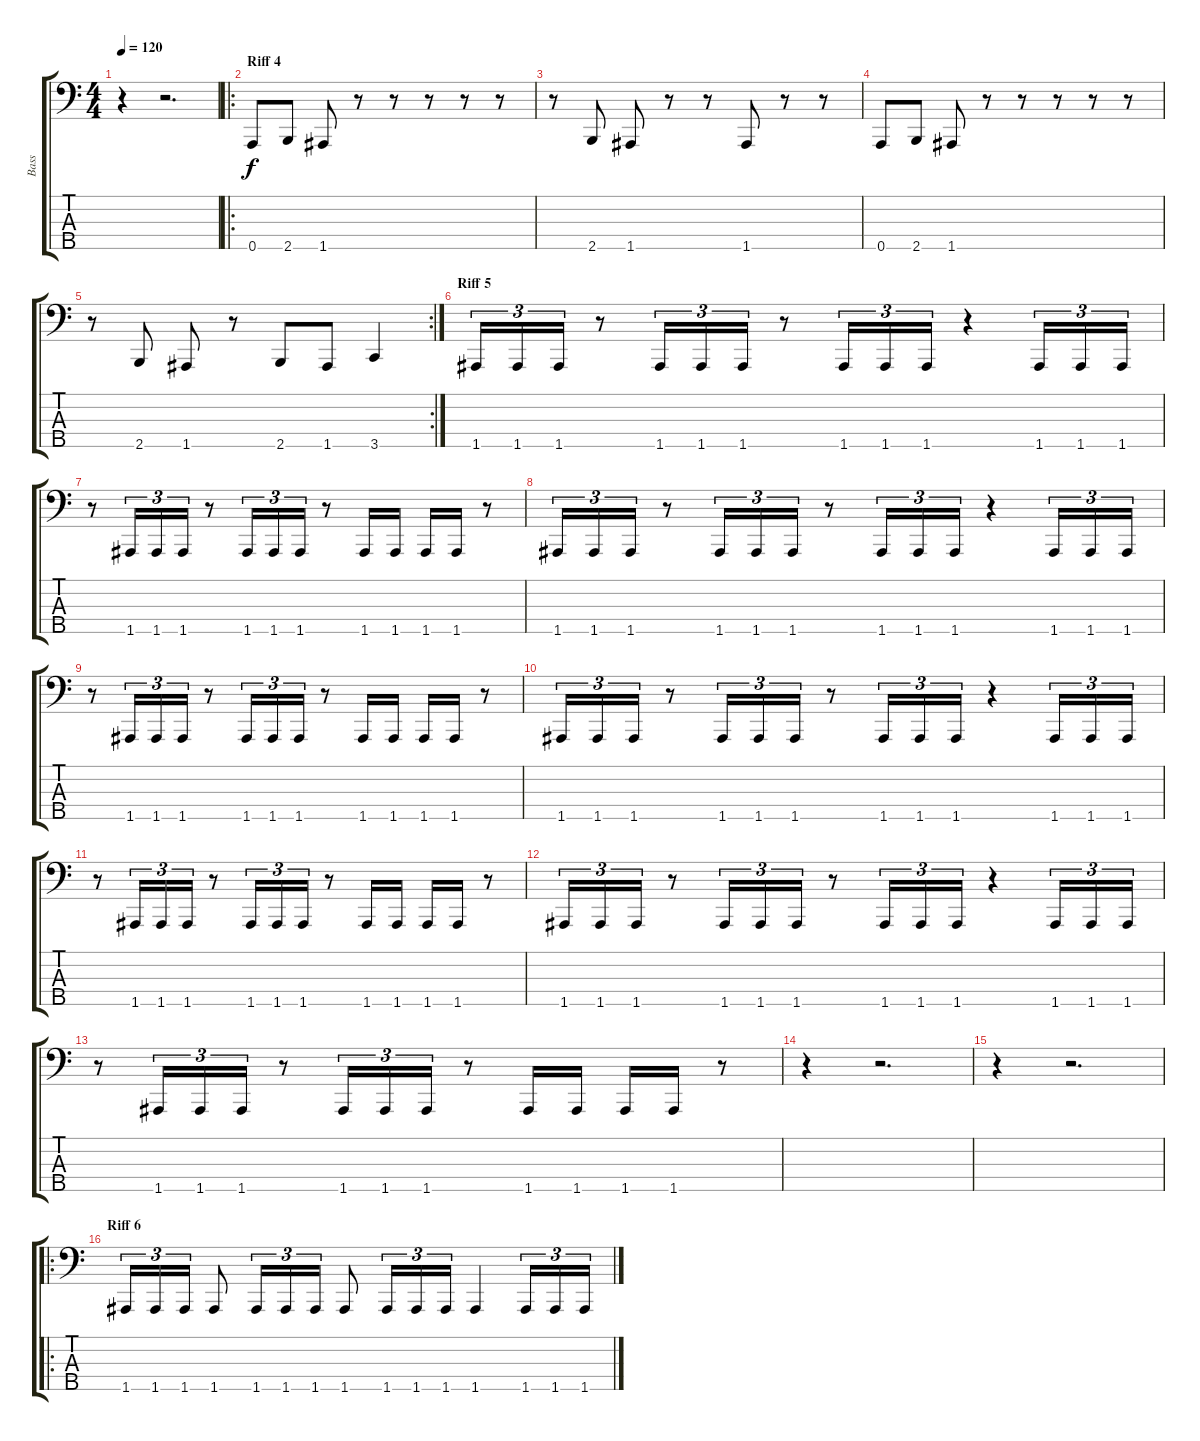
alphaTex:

\track ("Bass" "Bass") {instrument electricbasspick}
\staff {score tabs}
\tuning (G2 D2 A1 E1 A0) {hide}
\ts (4 4)
\tempo 120
\clef f4
\ks c
r.4{dy f} r.2{d} |
\ro
\section ("" "Riff 4")
0.5.8 2.5.8 1.5.8 r.8 r.8 r.8 r.8 r.8 |
r.8 2.5.8 1.5.8 r.8 r.8 1.5.8 r.8 r.8 |
0.5.8 2.5.8 1.5.8 r.8 r.8 r.8 r.8 r.8 |
\rc 2
r.8 2.5.8 1.5.8 r.8 2.5.8 1.5.8 3.5.4 |
\section ("" "Riff 5")
1.5.16{tu (3 2)} 1.5.16{tu (3 2)} 1.5.16{tu (3 2)} r.8 1.5.16{tu (3 2)} 1.5.16{tu (3 2)} 1.5.16{tu (3 2)} r.8 1.5.16{tu (3 2)} 1.5.16{tu (3 2)} 1.5.16{tu (3 2)} r.4 1.5.16{tu (3 2)} 1.5.16{tu (3 2)} 1.5.16{tu (3 2)} |
r.8 1.5.16{tu (3 2)} 1.5.16{tu (3 2)} 1.5.16{tu (3 2)} r.8 1.5.16{tu (3 2)} 1.5.16{tu (3 2)} 1.5.16{tu (3 2)} r.8 1.5.16 1.5.16 1.5.16 1.5.16 r.8 |
1.5.16{tu (3 2)} 1.5.16{tu (3 2)} 1.5.16{tu (3 2)} r.8 1.5.16{tu (3 2)} 1.5.16{tu (3 2)} 1.5.16{tu (3 2)} r.8 1.5.16{tu (3 2)} 1.5.16{tu (3 2)} 1.5.16{tu (3 2)} r.4 1.5.16{tu (3 2)} 1.5.16{tu (3 2)} 1.5.16{tu (3 2)} |
r.8 1.5.16{tu (3 2)} 1.5.16{tu (3 2)} 1.5.16{tu (3 2)} r.8 1.5.16{tu (3 2)} 1.5.16{tu (3 2)} 1.5.16{tu (3 2)} r.8 1.5.16 1.5.16 1.5.16 1.5.16 r.8 |
1.5.16{tu (3 2)} 1.5.16{tu (3 2)} 1.5.16{tu (3 2)} r.8 1.5.16{tu (3 2)} 1.5.16{tu (3 2)} 1.5.16{tu (3 2)} r.8 1.5.16{tu (3 2)} 1.5.16{tu (3 2)} 1.5.16{tu (3 2)} r.4 1.5.16{tu (3 2)} 1.5.16{tu (3 2)} 1.5.16{tu (3 2)} |
r.8 1.5.16{tu (3 2)} 1.5.16{tu (3 2)} 1.5.16{tu (3 2)} r.8 1.5.16{tu (3 2)} 1.5.16{tu (3 2)} 1.5.16{tu (3 2)} r.8 1.5.16 1.5.16 1.5.16 1.5.16 r.8 |
1.5.16{tu (3 2)} 1.5.16{tu (3 2)} 1.5.16{tu (3 2)} r.8 1.5.16{tu (3 2)} 1.5.16{tu (3 2)} 1.5.16{tu (3 2)} r.8 1.5.16{tu (3 2)} 1.5.16{tu (3 2)} 1.5.16{tu (3 2)} r.4 1.5.16{tu (3 2)} 1.5.16{tu (3 2)} 1.5.16{tu (3 2)} |
r.8 1.5.16{tu (3 2)} 1.5.16{tu (3 2)} 1.5.16{tu (3 2)} r.8 1.5.16{tu (3 2)} 1.5.16{tu (3 2)} 1.5.16{tu (3 2)} r.8 1.5.16 1.5.16 1.5.16 1.5.16 r.8 |
r.4 r.2{d} |
r.4 r.2{d} |
\ro
\section ("" "Riff 6")
1.5.16{tu (3 2)} 1.5.16{tu (3 2)} 1.5.16{tu (3 2)} 1.5.8 1.5.16{tu (3 2)} 1.5.16{tu (3 2)} 1.5.16{tu (3 2)} 1.5.8 1.5.16{tu (3 2)} 1.5.16{tu (3 2)} 1.5.16{tu (3 2)} 1.5.4 1.5.16{tu (3 2)} 1.5.16{tu (3 2)} 1.5.16{tu (3 2)}
